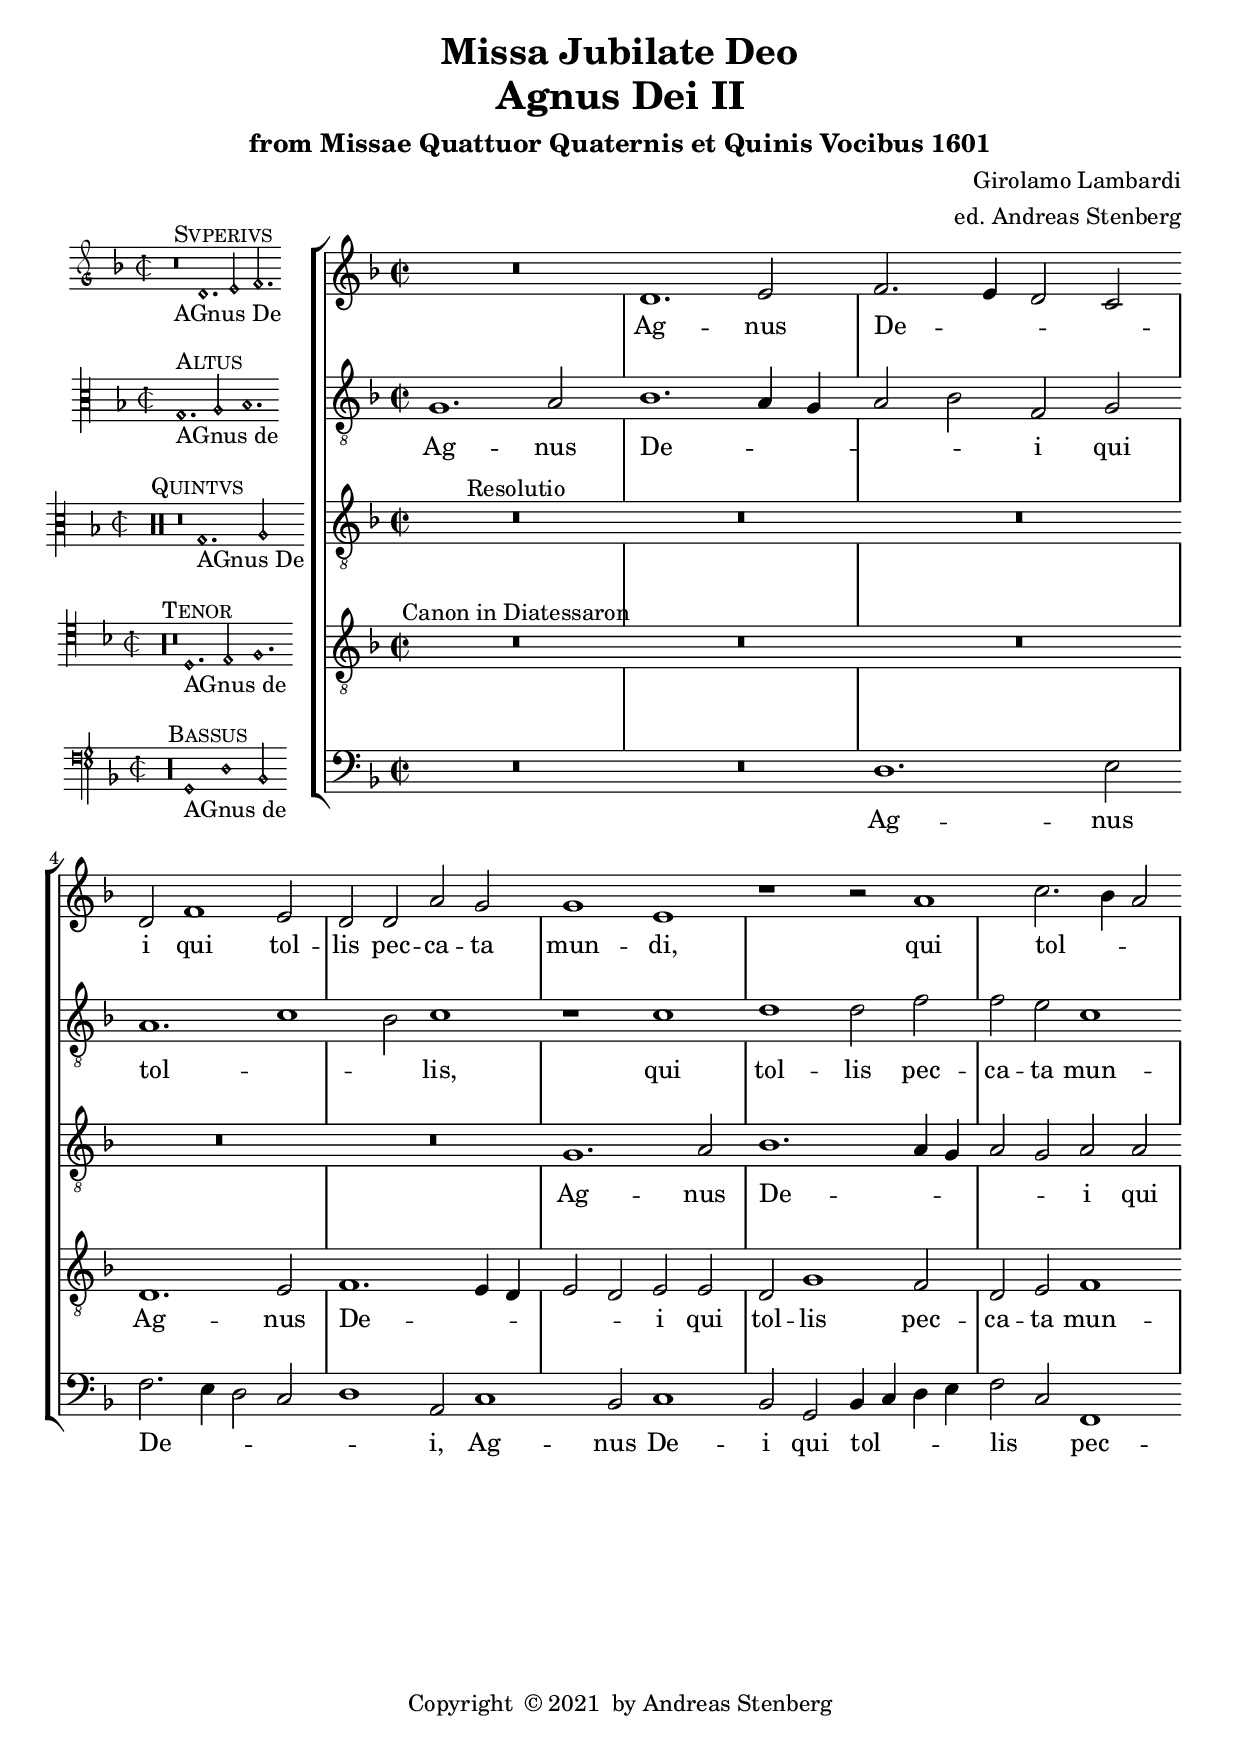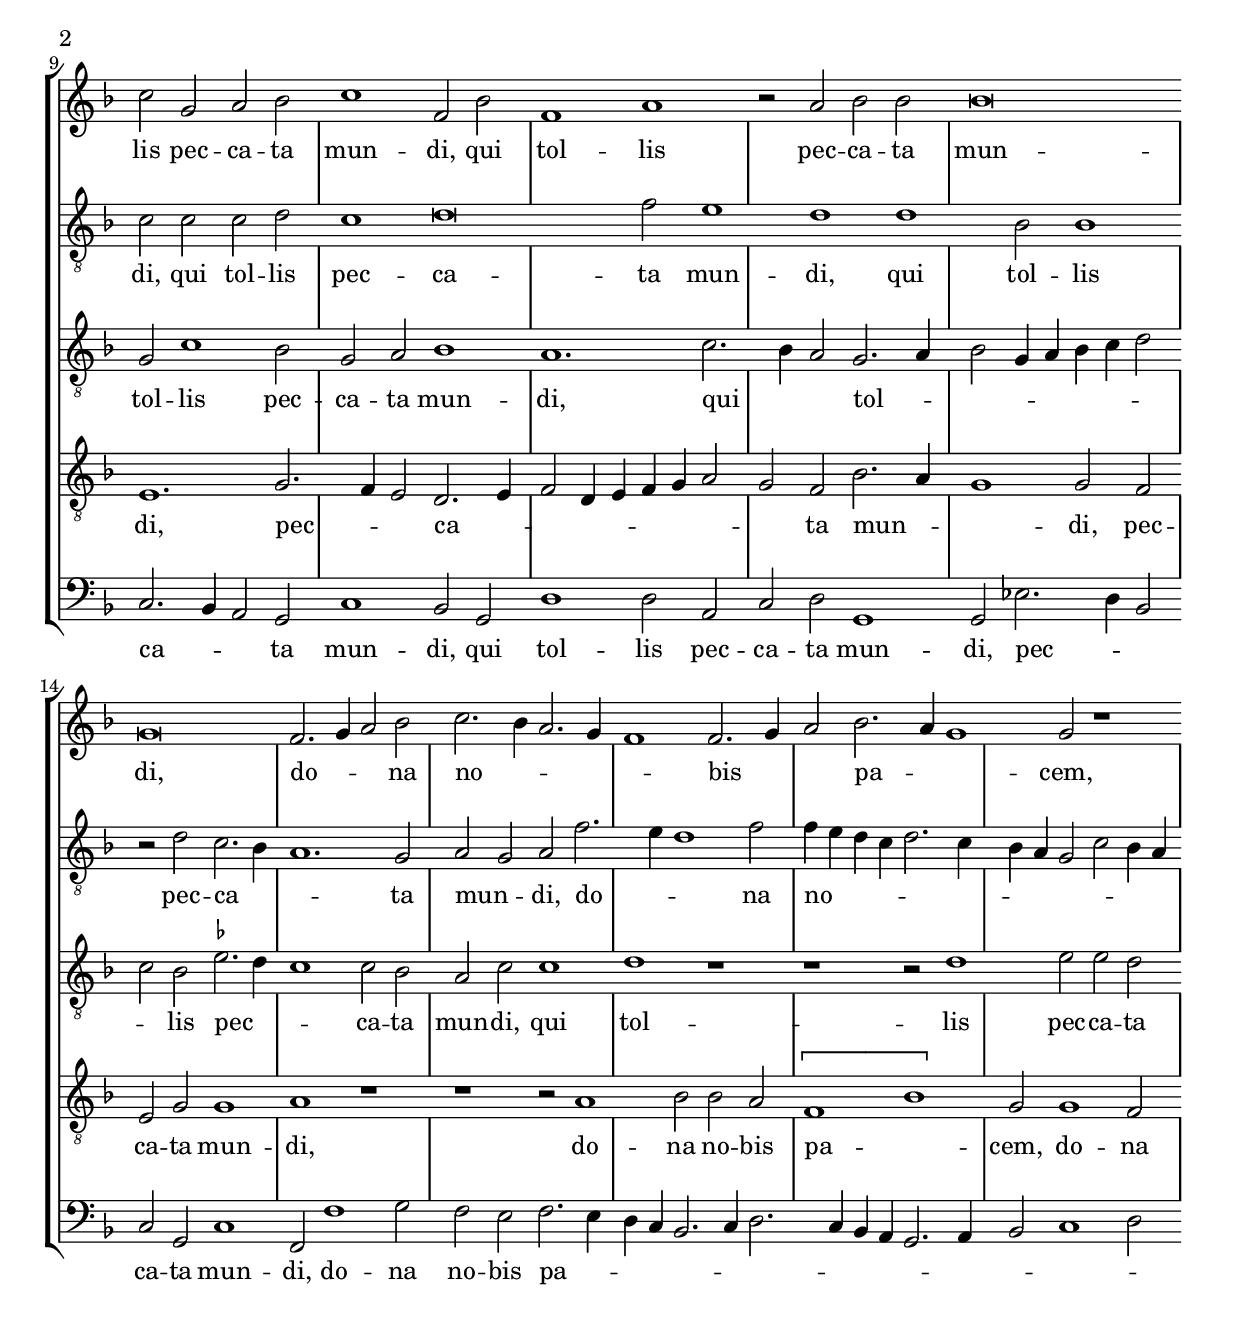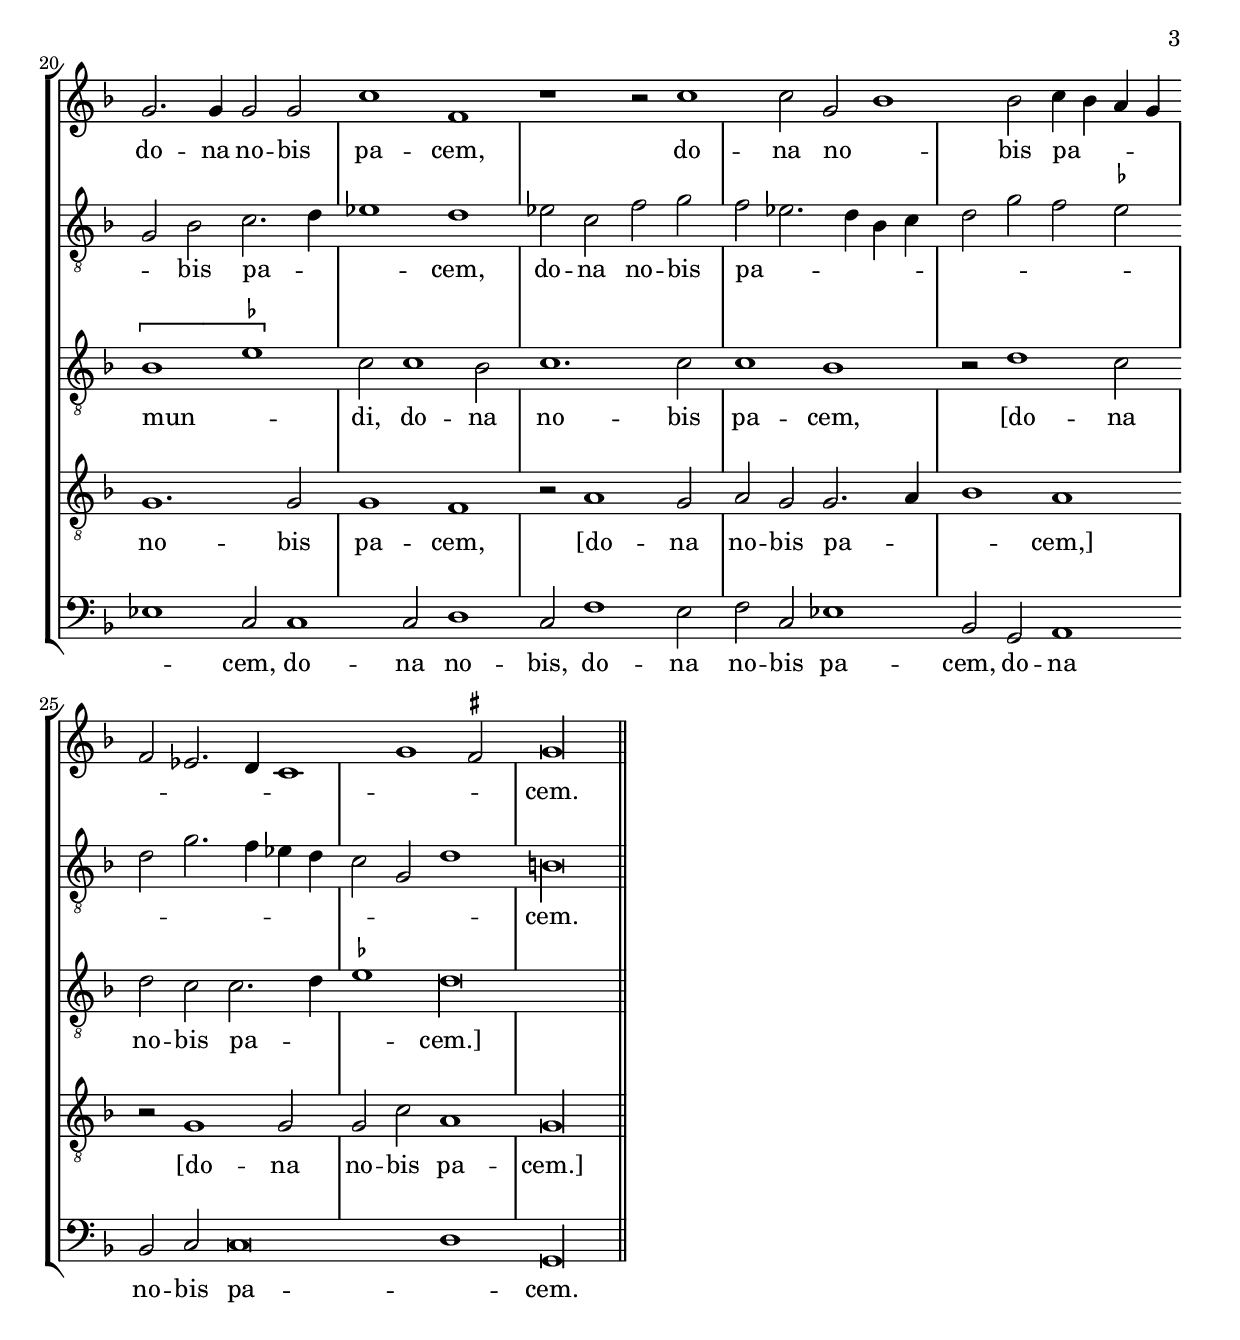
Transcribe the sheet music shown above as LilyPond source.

\version "2.18.0"
\include "deutsch.ly"
#(append! supported-clefs '(("mensural-f3" . ("clefs.mensural.f" 0 0))))
#(append! supported-clefs '(("petrucci-g3" . ("clefs.petrucci.g" 0 1))))
ficta = \once \set suggestAccidentals =##t

\header {
  title = \markup {
    \center-column {
      "Missa Jubilate Deo"
      \fontsize #0.5 "Agnus Dei II"
      %      "Wann er zu nacht"
      \vspace #0.5
    }
  }
  subtitle = "from Missae Quattuor Quaternis et Quinis Vocibus 1601"
  composer = "Girolamo Lambardi"
  arranger = "ed. Andreas Stenberg"
  poet = ""
  meter =""
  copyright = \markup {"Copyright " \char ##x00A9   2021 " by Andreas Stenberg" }
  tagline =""
}
%}
globalXIII = {
  \key f \major
}

sopMusicXIII = \relative c' {

  \set Score.tempoHideNote = ##t
  \tempo 2 = 86
  \time 2/2
  \set Timing.measureLength = #(ly:make-moment 4/2)
 \override Staff.BarLine.transparent = ##t
 R\breve
 d1. e2
 f2.( e4 d2 c2)
 d2 f1 e2
 d2 d2 a'2 g2
 g1 e1
 r1 r2 a1
 c2.( b4 a2)
 c2 g2 a2 b2

 c1 f,2 b2
 f1 a1
 r2 a2 b2 b2
 b\breve
 g\breve
 f2.( g4 a2) b2
 c2.( b4 a2. g4
 f1) f2.( g4
 a2) b2.( a4 g1)
 g2 r1
 g2.g4 g2 g2

 c1 f,1
 r1 r2 c'1
 c2 g2( b1)
 b2 c4( b4 a4 g4 f2
 es2. d4 c1
 g'1 \ficta fis2)
 \cadenzaOn
 g\longa
 \revert Staff.BarLine.transparent
  \bar "||"
  \cadenzaOff
}
sopWordsXIII = \lyricmode {
  Ag -- nus De -- i qui tol -- lis pec -- ca -- ta mun -- di,
  qui tol -- lis pec -- ca -- ta mun -- di,
  qui tol -- lis pec -- ca -- ta mun -- di,
  do -- na no -- bis pa -- cem,
  do -- na no -- bis pa -- cem,
  do -- na no -- bis pa -- cem.
}
altoMusicXIII = \relative c' {
  \clef "G_8"
  \override Staff.BarLine.transparent = ##t
  g1. a2
  b1.( a4 g4
  a2 b2) f2 g2
  a1.( c1
  b2) c1
  r1 c1
  d1 d2 f2
  f2 e2 c1
  c2 c2 c2 d2
  c1 d\breve

  f2 e1
  d1 d1
  b2 b1
  r2 d2 c2.( b4
  a1.) g2
  a2( g2) a2 f'2.(
  e4 d1) f2
  f4( e4 d4 c4 d2. c4
  b4 a4 g2 c2 b4 a4

  g2) b2 c2.( d4
  es1) d1
  es2 c2 f2 g2
  f2( es2. d4 b4 c4
  d2 g2 f2 \ficta es2
  d2 g2. f4 es4 d4
  c2 g2 d'1)
  h\longa
  \revert Staff.BarLine.transparent
}
altoWordsXIII = \lyricmode {
  Ag -- nus De -- i qui tol -- lis,
  qui tol -- lis pec -- ca -- ta mun -- di,
  qui tol -- lis pec -- ca -- ta mun -- di,
  qui tol -- lis pec -- ca -- ta mun -- di,
  do -- na no -- bis pa -- cem,
  do -- na no -- bis pa -- cem.
}
tenorMusicXIII = \relative c {
  \clef "G_8"
  \override Staff.BarLine.transparent = ##t
   R\breve*3^"Canon in Diatessaron"
   d1. e2
   f1.( e4 d4
   e2 d2) e2 e2
   d2 g1 f2
   d2 e2 f1
   e1. g2.(
   f4 e2) d2.( e4

   f2 d4 e4 f4 g4 a2
   g2) f2 b2.( a4
   g1) g2 f2
   e2 g2 g1
   a1 r1
   r1 r2 a1
   b2 b2 a2
   \[f1( b1)\]
   g2 g1 f2
   g1. g2
   g1

   f1
   r2 a1 g2
   a2 g2 g2.( a4
   b1) a1
   r2 g1 g2
   g2 c2 a1
   g\longa
 \revert Staff.BarLine.transparent
}
tenorWordsXIII = \lyricmode {
  Ag -- nus De -- i qui tol -- lis pec -- ca -- ta mun -- di,
  pec -- ca -- ta mun -- di,
  pec -- ca -- ta mun -- di,
  do -- na no -- bis pa -- cem,
  do -- na no -- bis pa -- cem,
  [do -- na no -- bis pa -- cem,]
  [do -- na no -- bis pa -- cem.]
}
tenorIIMusicXIII = \relative c' {
  \clef "G_8"
  \override Staff.BarLine.transparent = ##t
   R\breve*5^"Resolutio"
   g1. a2

   b1.( a4 g4
   a2 g2) a2 a2
   g2 c1 b2
   g2 a2 b1
   a1. c2.(
   b4 a2) g2.( a4
   b2 g4 a4 b4 c4 d2
   c2) b2 \ficta es2.( d4
   c1) c2 b2
   a2 c2 c1

   d1 r1
   r1 r2 d1
   e2 e2 d2
   \[b1( \ficta es1)\]
   c2 c1 b2
   c1. c2
   c1 b1
   r2 d1 \ficta c2
   d2 c2 c2.( d4 \ficta
   es1) d\longa*5/4
 \revert Staff.BarLine.transparent
}
tenorIIWordsXIII = \lyricmode {
  Ag -- nus De -- i qui tol -- lis pec -- ca -- ta mun -- di,
  qui tol -- lis pec -- ca -- ta mun -- di,
  qui tol -- lis pec -- ca -- ta mun -- di,
  do -- na no -- bis pa -- cem,
  [do -- na no -- bis pa -- cem.]
}
bassMusicXIII = \relative c {
  \override Staff.BarLine.transparent = ##t
  R\breve*2
  d1. e2
  f2.( e4 d2 c2
  d1) a2 c1
  b2 c1
  b2 g2 b4( c4 d4 e4)
  f2( c2) f,1
  c'2.( b4 a2) g2
  c1 b2 g2

  d'1 d2 a2
  c2 d2 g,1
  g2 es'2.( d4 b2)
  c2 g2 c1
  f,2 f'1 g2
  f2 e2 f2.( e4
  d4 c4 b2. c4 d2.
  c4 b4 a4 g2. a4

  b2 c1 d2
  es1) c2 c1
  c2 d1
  c2 f1 e2
  f2 c2 es1
  b2 g2 a1
  b2 c2 c\breve(
  d1)
  g,\longa
  \revert Staff.BarLine.transparent
}
bassWordsXIII = \lyricmode {
  Ag -- nus De -- i,
  Ag -- nus De -- i qui tol -- lis pec -- ca -- ta mun -- di,
  qui tol -- lis pec -- ca -- ta mun -- di,
  pec -- ca -- ta mun -- di,
  do -- na no -- bis pa -- cem,
  do -- na no -- bis,
  do -- na no -- bis pa -- cem,
  do -- na no -- bis pa -- cem.
}
incipitXIIIDiscantus = \markup {
  \score {
    {
      %      \set Staff.instrumentName = #"Tenor "
      \override NoteHead.style = #'neomensural
      \override Rest.style = #'neomensural
      \override Staff.TimeSignature.style = #'mensural
      \cadenzaOn
      \clef "petrucci-g"
      \key f \major
      \time 2/2

      r\breve ^\markup { \smallCaps"Svperivs"} _"AGnus De"
      d'1.e'2 f'2.
    }
    \layout {
      \context {
        \Voice
        \remove "Ligature_bracket_engraver"
        \consists "Mensural_ligature_engraver"
      }
      line-width = 4.5\cm
    }
  }
}


incipitXIIIAltus = \markup {
  \score {
    {
      %      \set Staff.instrumentName = #"Tenor "
      \override NoteHead.style = #'neomensural
      \override Rest.style = #'neomensural
      \override Staff.TimeSignature.style = #'mensural
      \cadenzaOn
      \clef "petrucci-c3"
      \key f \major
      \time 2/2
      g1.^\markup \smallCaps"Altus"_"AGnus de"
      a2 b1.
    }
    \layout {
      \context {
        \Voice
        \remove "Ligature_bracket_engraver"
        \consists "Mensural_ligature_engraver"
      }
      line-width = 4.5\cm
    }
  }
}


incipitXIIITenor = \markup {
  \score {
    {
      %      \set Staff.instrumentName = #"Tenor "
      \override NoteHead.style = #'neomensural
      \override Rest.style = #'neomensural
      \override Staff.TimeSignature.style = #'mensural
      \cadenzaOn
      \clef "petrucci-c4"
      \key f \major
      \time 2/2
      r\longa ^\markup \smallCaps"Tenor"
      r\breve d1._"AGnus de "
      e2 f1.
    }
    \layout {
      \context {
        \Voice
        \remove "Ligature_bracket_engraver"
        \consists "Mensural_ligature_engraver"
      }
      line-width = 5.0\cm
    }
  }
}
incipitXIIITenorII = \markup {
  \score {
    {
      %      \set Staff.instrumentName = #"Tenor "
      \override NoteHead.style = #'neomensural
      \override Rest.style = #'neomensural
      \override Staff.TimeSignature.style = #'mensural
      \cadenzaOn
      \clef "petrucci-c3"
      \key f \major
      \time 2/2
      r\maxima ^\markup \smallCaps"Quintvs"
      r\breve g1._"AGnus De"
      a2
    }
    \layout {
      \context {
        \Voice
        \remove "Ligature_bracket_engraver"
        \consists "Mensural_ligature_engraver"
      }
      line-width = 5.0\cm
    }
  }
}

incipitXIIIBassus = \markup {
  \score {
    {
      %      \set Staff.instrumentName = #"Tenor "
      \override NoteHead.style = #'neomensural
      \override Rest.style = #'neomensural
      \override Staff.TimeSignature.style = #'mensural
      \cadenzaOn
      \clef "petrucci-f"
      \key f \major
      \time 2/2
      r\longa^\markup \smallCaps"Bassus"g,1_"AGnus de"
      d1 b,2
    }
    \layout {
      \context {
        \Voice
        \remove "Ligature_bracket_engraver"
        \consists "Mensural_ligature_engraver"
      }
      line-width = 4.5\cm
    }
  }
}

%% for print
\score {
  <<
    \new StaffGroup \with {
      \override VerticalAxisGroup.staff-staff-spacing = #'((basic-distance . 12))
    } <<
      \new Staff = treble <<
        \set Staff.instrumentName = \incipitXIIIDiscantus
        \new Voice = "sopranos" {
          \set  Staff.midiInstrument ="choir aahs"
          %	\voiceOne
          << \globalXIII \sopMusicXIII >>
        }
      >>
      \new Lyrics = sopranos { s1 }

      \new Staff = "medius" <<
        \set Staff.instrumentName = \incipitXIIIAltus

        \new Voice = "altos" {
          %	\voiceTwo
          \set  Staff.midiInstrument ="choir aahs"
          << \globalXIII \altoMusicXIII >>
        }
      >>

      \new Lyrics = "altos" { s1 }

      \new Staff = tenorsII <<
        \set Staff.instrumentName = \incipitXIIITenorII

        \clef "treble"
        \new Voice = "tenorsII" {
          \set  Staff.midiInstrument ="choir aahs"
          %	\voiceOne
          << \globalXIII \tenorIIMusicXIII >>
        }
      >>
      \new Lyrics = "tenorsII" { s1 }

        \new Staff = tenors <<
        \set Staff.instrumentName = \incipitXIIITenor

        \clef "treble"
        \new Voice = "tenors" {
          \set  Staff.midiInstrument ="choir aahs"
          %	\voiceOne
          << \globalXIII \tenorMusicXIII >>
        }
      >>
      \new Lyrics = "tenors" { s1 }

      \new Staff ="basses" {
        \set Staff.instrumentName = \incipitXIIIBassus

        \new Voice = "basses" {
          \set  Staff.midiInstrument ="choir aahs"
          \clef "bass"
          %	\voiceTwo
          << \globalXIII \bassMusicXIII >>
        }
      }
    >>
    \new Lyrics = basses { s1 }

    \context Lyrics = sopranos \lyricsto sopranos \sopWordsXIII
    \context Lyrics = altos \lyricsto altos \altoWordsXIII
    \context Lyrics = tenors \lyricsto tenors \tenorWordsXIII
    \context Lyrics = tenorsII \lyricsto tenorsII \tenorIIWordsXIII
    \context Lyrics = basses \lyricsto basses \bassWordsXIII
  >>
  \layout {
    \context {
      \Score
      % no bars in staves
      %      \override BarLine.transparent = ##t

    }
    % the next three instructions keep the lyrics between the bar lines
    \context {
      \Lyrics
      \consists "Bar_engraver"
      \override BarLine.transparent = ##t
    }
    \context {
      \StaffGroup
      \consists "Separating_line_group_engraver"
    }
    \context {
      \Voice
      % no slurs
      \override Slur.transparent = ##t
      % Comment in the below "\remove" command to allow line
      % breaking also at those barlines where a note overlaps
      % into the next bar.  The command is commented out in this
      % short example score, but especially for large scores, you
      % will typically yield better line breaking and thus improve
      % overall spacing if you comment in the following command.
      %\remove "Forbid_line_break_engraver"
    }
    indent = 4.5\cm
  }

}
%% for midi
\score {
  <<
    \new StaffGroup \with {
      \override VerticalAxisGroup.staff-staff-spacing = #'((basic-distance . 12))
    } <<
      \new Staff = treble <<
        \set Staff.instrumentName = \incipitXIIIDiscantus
        \new Voice = "sopranos" {
          \set  Staff.midiInstrument ="choir aahs"
          %	\voiceOne
          << \globalXIII \sopMusicXIII >>
        }
      >>
      \new Lyrics = sopranos { s1 }

      \new Staff = "medius" <<
        \set Staff.instrumentName = \incipitXIIIAltus

        \new Voice = "altos" {
          %	\voiceTwo
          \set  Staff.midiInstrument ="choir aahs"
          << \globalXIII \altoMusicXIII >>
        }
      >>

      \new Lyrics = "altos" { s1 }
      \new Staff = tenors <<
        \set Staff.instrumentName = \incipitXIIITenor

        \clef "treble"
        \new Voice = "tenors" {
          \set  Staff.midiInstrument ="choir aahs"
          %	\voiceOne
          << \globalXIII \tenorMusicXIII >>
        }
      >>
      \new Lyrics = "tenors" { s1 }

\new Staff = tenorsII <<
        \set Staff.instrumentName = \incipitXIIITenorII

        \clef "treble"
        \new Voice = "tenorsII" {
          \set  Staff.midiInstrument ="choir aahs"
          %	\voiceOne
          << \globalXIII \tenorIIMusicXIII >>
        }
      >>
      \new Lyrics = "tenorsII" { s1 }

      \new Staff ="basses" {
        \set Staff.instrumentName = \incipitXIIIBassus

        \new Voice = "basses" {
          \set  Staff.midiInstrument ="choir aahs"
          \clef "bass"
          %	\voiceTwo
          << \globalXIII \bassMusicXIII >>
        }
      }
    >>
    \new Lyrics = basses { s1 }

    \context Lyrics = sopranos \lyricsto sopranos \sopWordsXIII
    \context Lyrics = altos \lyricsto altos \altoWordsXIII
    \context Lyrics = tenors \lyricsto tenors \tenorWordsXIII
    \context Lyrics = tenorsII \lyricsto tenorsII \tenorIIWordsXIII
    \context Lyrics = basses \lyricsto basses \bassWordsXIII
  >>

  \midi {}
}
\paper {
  ragged-bottom = ##t
  ragged-last-bottom = ##t
  ragged-last = ##t
}

%{
convert-ly.py (GNU LilyPond) 2.18.2  convert-ly.py: Processing `'...
Applying conversion: 2.15.7, 2.15.9, 2.15.10, 2.15.16, 2.15.17,
2.15.18, 2.15.19, 2.15.20, 2.15.25, 2.15.32, 2.15.39, 2.15.40,
2.15.42, 2.15.43, 2.16.0, 2.17.0, 2.17.4, 2.17.5, 2.17.6, 2.17.11,
2.17.14, 2.17.15, 2.17.18, 2.17.19, 2.17.20, 2.17.25, 2.17.27,
2.17.29, 2.17.97, 2.18.0
%}
